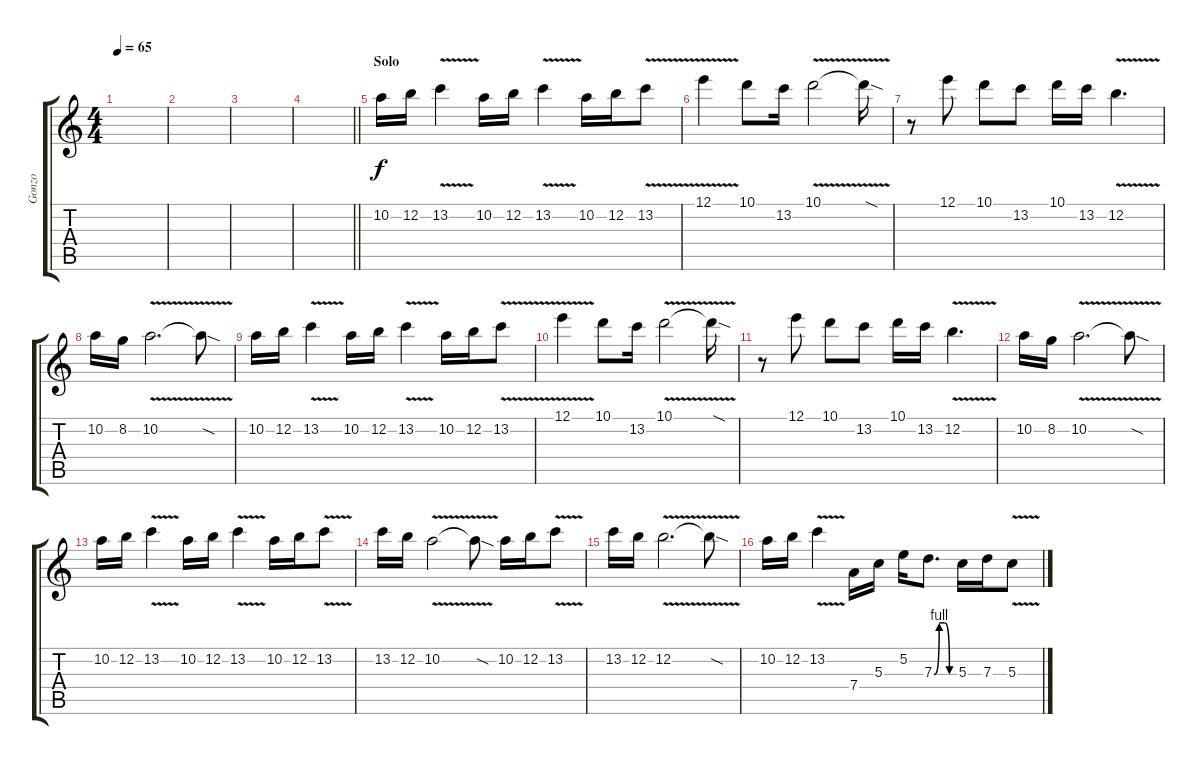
\track ("Gonzo" "Gonzo") {instrument acousticguitarsteel}
\staff {score tabs}
\tuning (E4 B3 G3 D3 A2 E2) {hide}
\ts (4 4)
\tempo 65
\clef g2
\ks c
|
|
|
\barLineRight lightlight
|
\section ("" "Solo")
10.2.16{volume 13 instrument acousticguitarsteel} 12.2.16 13.2{v}.4 10.2.16 12.2.16 13.2{v}.4 10.2.16 12.2.16 13.2{v}.8 |
12.1{v}.4 10.1.8 13.2.16 10.1{v}.2 10.1{sod t}.16 |
r.8 12.1.8 10.1.8 13.2.8 10.1.16 13.2.16 12.2{v}.4{d} |
10.2.16 8.2.16 10.2{v}.2{d} 10.2{sod t}.8 |
10.2.16 12.2.16 13.2{v}.4 10.2.16 12.2.16 13.2{v}.4 10.2.16 12.2.16 13.2{v}.8 |
12.1{v}.4 10.1.8 13.2.16 10.1{v}.2 10.1{sod t}.16 |
r.8 12.1.8 10.1.8 13.2.8 10.1.16 13.2.16 12.2{v}.4{d} |
10.2.16 8.2.16 10.2{v}.2{d} 10.2{sod t}.8 |
10.2.16 12.2.16 13.2{v}.4 10.2.16 12.2.16 13.2{v}.4 10.2.16 12.2.16 13.2{v}.8 |
13.2.16 12.2.16 10.2{v}.2 10.2{sod t}.8 10.2.16 12.2.16 13.2{v}.8 |
13.2.16 12.2.16 12.2{v}.2{d} 12.2{sod t}.8 |
10.2.16 12.2.16 13.2{v}.4 7.4.16{volume 11 instrument distortionguitar} 5.3.16 5.2.16 7.3{be (custom 0 0 15 4 30 4 45 0 60 0)}.8{d} 5.3.16 7.3.16 5.3{v}.8
